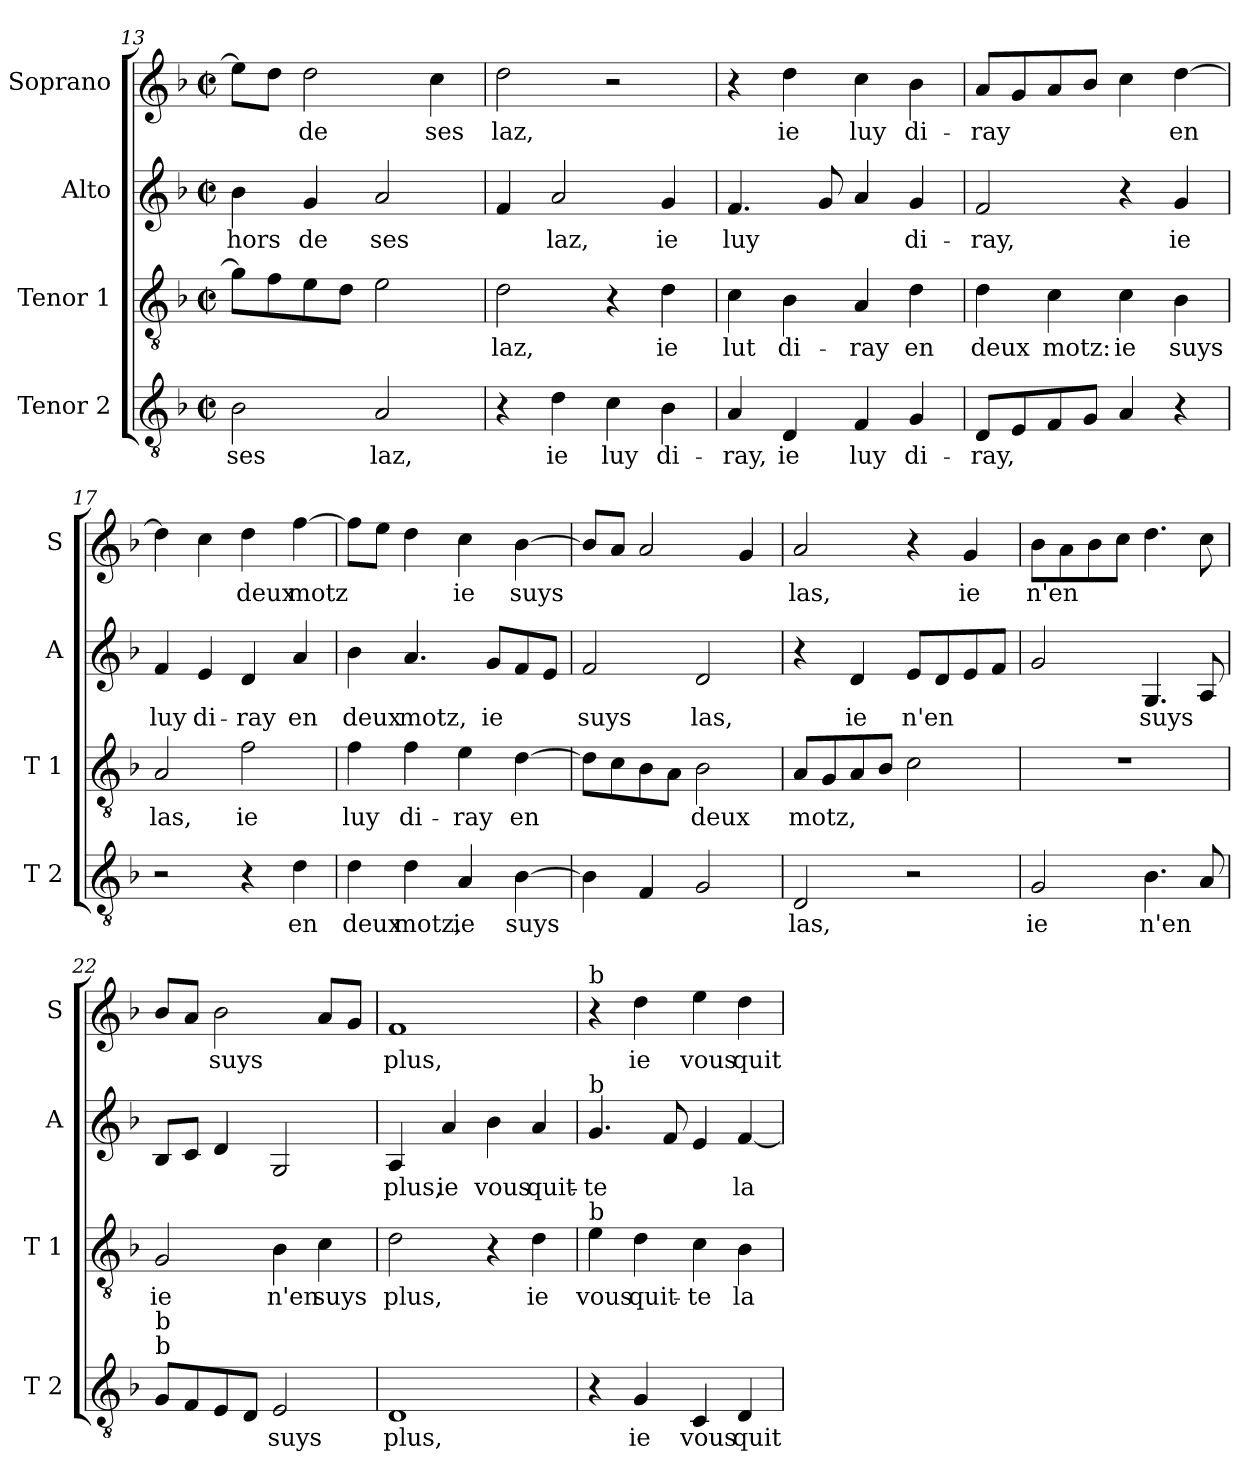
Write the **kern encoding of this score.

**kern	**text	**kern	**text	**kern	**text	**kern	**text
*part4	*part4	*part3	*part3	*part2	*part2	*part1	*part1
*staff4	*staff4	*staff3	*staff3	*staff2	*staff2	*staff1	*staff1
*I"Tenor 2	*	*I"Tenor 1	*	*I"Alto	*	*I"Soprano	*
*I'T 2	*	*I'T 1	*	*I'A	*	*I'S	*
*clefGv2	*	*clefGv2	*	*clefG2	*	*clefG2	*
*k[b-]	*	*k[b-]	*	*k[b-]	*	*k[b-]	*
*F:	*	*F:	*	*F:	*	*F:	*
*M2/2	*	*M2/2	*	*M2/2	*	*M2/2	*
*met(c|)	*	*met(c|)	*	*met(c|)	*	*met(c|)	*
=13	=13	=13	=13	=13	=13	=13	=13
!	!LO:LY:b	!	!	!	!LO:LY:b	!	!
2B-\	ses	8g\L]	.	4b-\	hors	8ee\L]	.
.	.	8f\	.	.	.	8dd\J	.
!	!	!	!	!	!LO:LY:b	!	!LO:LY:b
.	.	8e\	.	4g/	de	2dd\	de
.	.	8d\J	.	.	.	.	.
!	!LO:LY:b	!	!	!	!LO:LY:b	!	!
2A/	laz,	2e\	.	2a/	ses	.	.
!	!	!	!	!	!	!	!LO:LY:b
.	.	.	.	.	.	4cc\	ses
=14	=14	=14	=14	=14	=14	=14	=14
!	!	!	!LO:LY:b	!	!	!	!LO:LY:b
4r	.	2d\	laz,	4f/	.	2dd\	laz,
!	!LO:LY:b	!	!	!	!LO:LY:b	!	!
4d\	ie	.	.	2a/	laz,	.	.
!	!LO:LY:b	!	!	!	!	!	!
4c\	luy	4r	.	.	.	2r	.
!	!LO:LY:b	!	!LO:LY:b	!	!LO:LY:b	!	!
4B-\	di-	4d\	ie	4g/	ie	.	.
!!LO:LB:g=z
=15	=15	=15	=15	=15	=15	=15	=15
!	!LO:LY:b	!	!LO:LY:b	!	!LO:LY:b	!	!
4A/	-ray,	4c\	lut	4.f/	luy	4r	.
!	!LO:LY:b	!	!LO:LY:b	!	!	!	!LO:LY:b
4D/	ie	4B-\	di-	.	.	4dd\	ie
.	.	.	.	8g/	.	.	.
!	!LO:LY:b	!	!LO:LY:b	!	!	!	!LO:LY:b
4F/	luy	4A/	-ray	4a/	.	4cc\	luy
!	!LO:LY:b	!	!LO:LY:b	!	!LO:LY:b	!	!LO:LY:b
4G/	di-	4d\	en	4g/	di-	4b-\	di-
=16	=16	=16	=16	=16	=16	=16	=16
!	!LO:LY:b	!	!LO:LY:b	!	!LO:LY:b	!	!LO:LY:b
8D/L	-ray,	4d\	deux	2f/	-ray,	8a/L	-ray
8E/	.	.	.	.	.	8g/	.
!	!	!	!LO:LY:b	!	!	!	!
8F/	.	4c\	motz:	.	.	8a/	.
8G/J	.	.	.	.	.	8b-/J	.
!	!	!	!LO:LY:b	!	!	!	!
4A/	.	4c\	ie	4r	.	4cc\	.
!	!	!	!LO:LY:b	!	!LO:LY:b	!	!LO:LY:b
4r	.	4B-\	suys	4g/	ie	[4dd\	en
=17	=17	=17	=17	=17	=17	=17	=17
!	!	!	!LO:LY:b	!	!LO:LY:b	!	!
2r	.	2A/	las,	4f/	luy	4dd\]	.
!	!	!	!	!	!LO:LY:b	!	!
.	.	.	.	4e/	di-	4cc\	.
!	!	!	!LO:LY:b	!	!LO:LY:b	!	!LO:LY:b
4r	.	2f\	ie	4d/	-ray	4dd\	deux
!	!LO:LY:b	!	!	!	!LO:LY:b	!	!LO:LY:b
4d\	en	.	.	4a/	en	[4ff\	motz
=18	=18	=18	=18	=18	=18	=18	=18
!	!LO:LY:b	!	!LO:LY:b	!	!LO:LY:b	!	!
4d\	deux	4f\	luy	4b-\	deux	8ff\L]	.
.	.	.	.	.	.	8ee\J	.
!	!LO:LY:b	!	!LO:LY:b	!	!LO:LY:b	!	!
4d\	motz,	4f\	di-	4.a/	motz,	4dd\	.
!	!LO:LY:b	!	!LO:LY:b	!	!	!	!LO:LY:b
4A/	ie	4e\	-ray	.	.	4cc\	ie
!	!	!	!	!	!LO:LY:b	!	!
.	.	.	.	8g/L	ie	.	.
!	!LO:LY:b	!	!LO:LY:b	!	!	!	!LO:LY:b
[4B-\	suys	[4d\	en	8f/	.	[4b-\	suys
.	.	.	.	8e/J	.	.	.
=19	=19	=19	=19	=19	=19	=19	=19
!	!	!	!	!	!LO:LY:b	!	!
4B-\]	.	8d\L]	.	2f/	suys	8b-/L]	.
.	.	8c\	.	.	.	8a/J	.
4F/	.	8B-\	.	.	.	2a/	.
.	.	8A\J	.	.	.	.	.
!	!	!	!LO:LY:b	!	!LO:LY:b	!	!
2G/	.	2B-\	deux	2d/	las,	.	.
.	.	.	.	.	.	4g/	.
!!LO:LB:g=z
=20	=20	=20	=20	=20	=20	=20	=20
!	!LO:LY:b	!	!LO:LY:b	!	!	!	!LO:LY:b
2D/	las,	8A/L	motz,	4r	.	2a/	las,
.	.	8G/	.	.	.	.	.
!	!	!	!	!	!LO:LY:b	!	!
.	.	8A/	.	4d/	ie	.	.
.	.	8B-/J	.	.	.	.	.
!	!	!	!	!	!LO:LY:b	!	!
2r	.	2c\	.	8e/L	n'en	4r	.
.	.	.	.	8d/	.	.	.
!	!	!	!	!	!	!	!LO:LY:b
.	.	.	.	8e/	.	4g/	ie
.	.	.	.	8f/J	.	.	.
=21	=21	=21	=21	=21	=21	=21	=21
!	!LO:LY:b	!	!	!	!	!	!LO:LY:b
2G/	ie	1r	.	2g/	.	8b-\L	n'en
.	.	.	.	.	.	8a\	.
.	.	.	.	.	.	8b-\	.
.	.	.	.	.	.	8cc\J	.
!	!LO:LY:b	!	!	!	!LO:LY:b	!	!
4.B-\	n'en	.	.	4.G/	suys	4.dd\	.
8A/	.	.	.	8A/	.	8cc\	.
=22	=22	=22	=22	=22	=22	=22	=22
!LO:TX:a:t=b	!	!	!	!	!	!	!
!LO:TX:a:t=b	!	!	!	!	!	!	!
!	!	!	!LO:LY:b	!	!	!	!
8G/L	.	2G/	ie	8B-/L	.	8b-/L	.
8F/	.	.	.	8c/J	.	8a/J	.
!	!	!	!	!	!	!	!LO:LY:b
8E/	.	.	.	4d/	.	2b-\	suys
8D/J	.	.	.	.	.	.	.
!	!LO:LY:b	!	!LO:LY:b	!	!	!	!
2E/	suys	4B-\	n'en	2G/	.	.	.
!	!	!	!LO:LY:b	!	!	!	!
.	.	4c\	suys	.	.	8a/L	.
.	.	.	.	.	.	8g/J	.
=23	=23	=23	=23	=23	=23	=23	=23
!	!LO:LY:b	!	!LO:LY:b	!	!LO:LY:b	!	!LO:LY:b
1D	plus,	2d\	plus,	4A/	plus,	1f	plus,
!	!	!	!	!	!LO:LY:b	!	!
.	.	.	.	4a/	ie	.	.
!	!	!	!	!	!LO:LY:b	!	!
.	.	4r	.	4b-\	vous	.	.
!	!	!	!LO:LY:b	!	!LO:LY:b	!	!
.	.	4d\	ie	4a/	quit-	.	.
=24	=24	=24	=24	=24	=24	=24	=24
!	!	!	!	!	!	!LO:TX:a:t=b	!
!	!	!	!	!LO:TX:a:t=b	!	!	!
!	!	!LO:TX:a:t=b	!	!	!	!	!
!	!	!	!LO:LY:b	!	!LO:LY:b	!	!
4r	.	4e\	vous	4.g/	-te	4r	.
!	!LO:LY:b	!	!LO:LY:b	!	!	!	!LO:LY:b
4G/	ie	4d\	quit-	.	.	4dd\	ie
.	.	.	.	8f/	.	.	.
!	!LO:LY:b	!	!LO:LY:b	!	!	!	!LO:LY:b
4C/	vous	4c\	-te	4e/	.	4ee\	vous
!	!LO:LY:b	!	!LO:LY:b	!	!LO:LY:b	!	!LO:LY:b
4D/	quit-	4B-\	la	[4f/	la	4dd\	quit-
=	=	=	=	=	=	=	=
*-	*-	*-	*-	*-	*-	*-	*-
